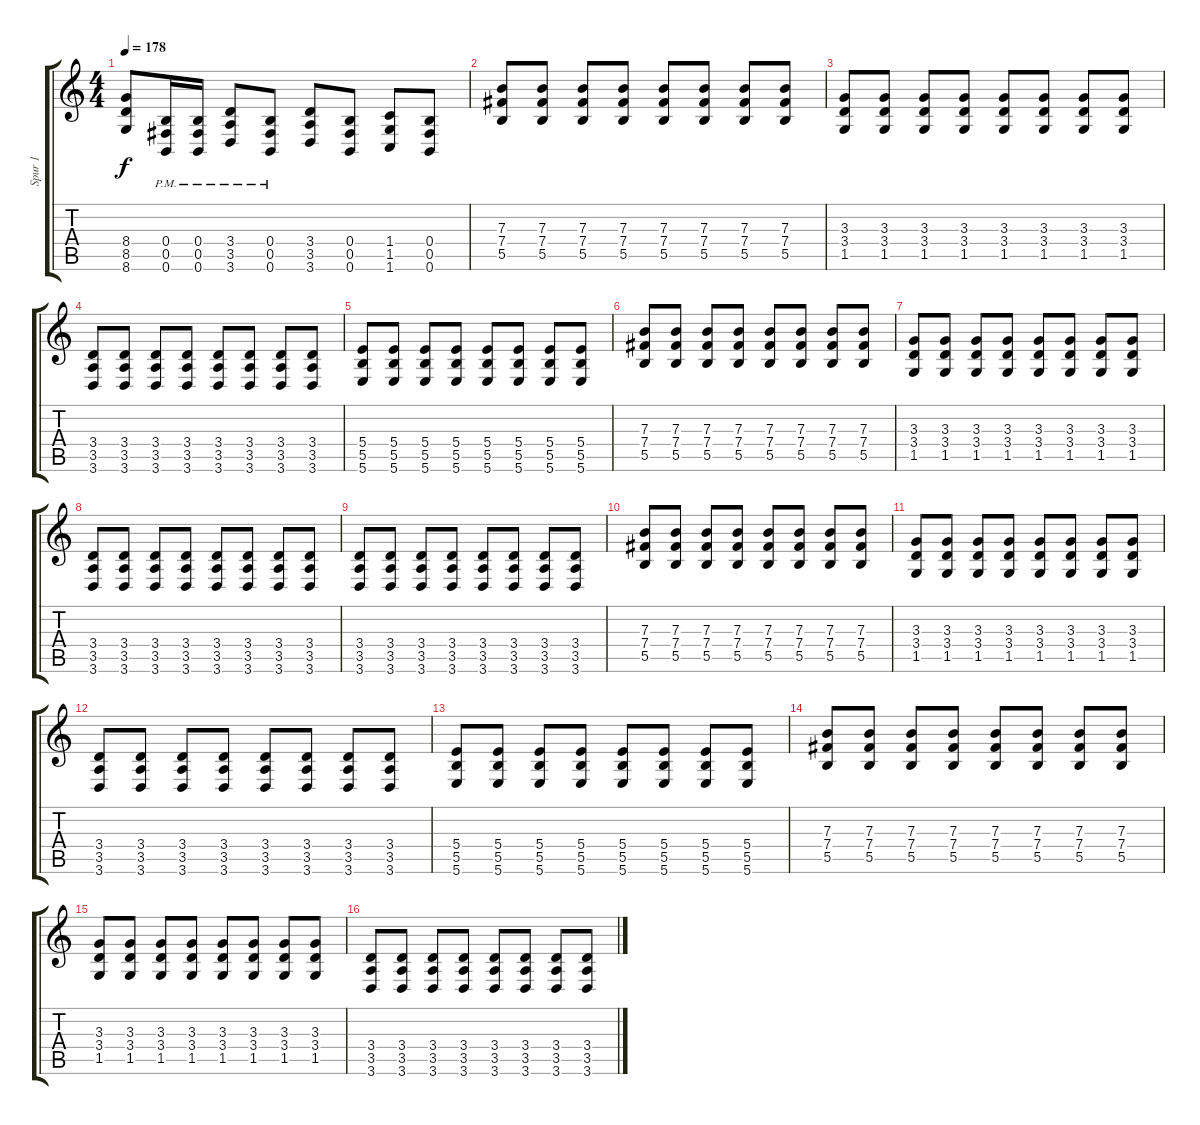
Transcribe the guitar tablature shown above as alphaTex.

\track ("Spur 1" "Spur 1") {instrument overdrivenguitar}
\staff {score tabs}
\tuning (Db4 Ab3 E3 B2 Gb2 B1) {hide}
\ts (4 4)
\tempo 178
\clef g2
\ks c
(8.4 8.5 8.6).8{dy f} (0.4{pm} 0.5{pm} 0.6{pm}).16 (0.4{pm} 0.5 0.6).16 (3.4{pm} 3.5{pm} 3.6{pm}).8 (0.4{pm} 0.5 0.6).8 (3.4 3.5 3.6).8 (0.4 0.5 0.6).8 (1.4 1.5 1.6).8 (0.4 0.5 0.6).8 |
(7.3 7.4 5.5).8 (7.3 7.4 5.5).8 (7.3 7.4 5.5).8 (7.3 7.4 5.5).8 (7.3 7.4 5.5).8 (7.3 7.4 5.5).8 (7.3 7.4 5.5).8 (7.3 7.4 5.5).8 |
(3.3 3.4 1.5).8 (3.3 3.4 1.5).8 (3.3 3.4 1.5).8 (3.3 3.4 1.5).8 (3.3 3.4 1.5).8 (3.3 3.4 1.5).8 (3.3 3.4 1.5).8 (3.3 3.4 1.5).8 |
(3.4 3.5 3.6).8 (3.4 3.5 3.6).8 (3.4 3.5 3.6).8 (3.4 3.5 3.6).8 (3.4 3.5 3.6).8 (3.4 3.5 3.6).8 (3.4 3.5 3.6).8 (3.4 3.5 3.6).8 |
(5.4 5.5 5.6).8 (5.4 5.5 5.6).8 (5.4 5.5 5.6).8 (5.4 5.5 5.6).8 (5.4 5.5 5.6).8 (5.4 5.5 5.6).8 (5.4 5.5 5.6).8 (5.4 5.5 5.6).8 |
(7.3 7.4 5.5).8 (7.3 7.4 5.5).8 (7.3 7.4 5.5).8 (7.3 7.4 5.5).8 (7.3 7.4 5.5).8 (7.3 7.4 5.5).8 (7.3 7.4 5.5).8 (7.3 7.4 5.5).8 |
(3.3 3.4 1.5).8 (3.3 3.4 1.5).8 (3.3 3.4 1.5).8 (3.3 3.4 1.5).8 (3.3 3.4 1.5).8 (3.3 3.4 1.5).8 (3.3 3.4 1.5).8 (3.3 3.4 1.5).8 |
(3.4 3.5 3.6).8 (3.4 3.5 3.6).8 (3.4 3.5 3.6).8 (3.4 3.5 3.6).8 (3.4 3.5 3.6).8 (3.4 3.5 3.6).8 (3.4 3.5 3.6).8 (3.4 3.5 3.6).8 |
(3.4 3.5 3.6).8 (3.4 3.5 3.6).8 (3.4 3.5 3.6).8 (3.4 3.5 3.6).8 (3.4 3.5 3.6).8 (3.4 3.5 3.6).8 (3.4 3.5 3.6).8 (3.4 3.5 3.6).8 |
(7.3 7.4 5.5).8 (7.3 7.4 5.5).8 (7.3 7.4 5.5).8 (7.3 7.4 5.5).8 (7.3 7.4 5.5).8 (7.3 7.4 5.5).8 (7.3 7.4 5.5).8 (7.3 7.4 5.5).8 |
(3.3 3.4 1.5).8 (3.3 3.4 1.5).8 (3.3 3.4 1.5).8 (3.3 3.4 1.5).8 (3.3 3.4 1.5).8 (3.3 3.4 1.5).8 (3.3 3.4 1.5).8 (3.3 3.4 1.5).8 |
(3.4 3.5 3.6).8 (3.4 3.5 3.6).8 (3.4 3.5 3.6).8 (3.4 3.5 3.6).8 (3.4 3.5 3.6).8 (3.4 3.5 3.6).8 (3.4 3.5 3.6).8 (3.4 3.5 3.6).8 |
(5.4 5.5 5.6).8 (5.4 5.5 5.6).8 (5.4 5.5 5.6).8 (5.4 5.5 5.6).8 (5.4 5.5 5.6).8 (5.4 5.5 5.6).8 (5.4 5.5 5.6).8 (5.4 5.5 5.6).8 |
(7.3 7.4 5.5).8 (7.3 7.4 5.5).8 (7.3 7.4 5.5).8 (7.3 7.4 5.5).8 (7.3 7.4 5.5).8 (7.3 7.4 5.5).8 (7.3 7.4 5.5).8 (7.3 7.4 5.5).8 |
(3.3 3.4 1.5).8 (3.3 3.4 1.5).8 (3.3 3.4 1.5).8 (3.3 3.4 1.5).8 (3.3 3.4 1.5).8 (3.3 3.4 1.5).8 (3.3 3.4 1.5).8 (3.3 3.4 1.5).8 |
(3.4 3.5 3.6).8 (3.4 3.5 3.6).8 (3.4 3.5 3.6).8 (3.4 3.5 3.6).8 (3.4 3.5 3.6).8 (3.4 3.5 3.6).8 (3.4 3.5 3.6).8 (3.4 3.5 3.6).8
